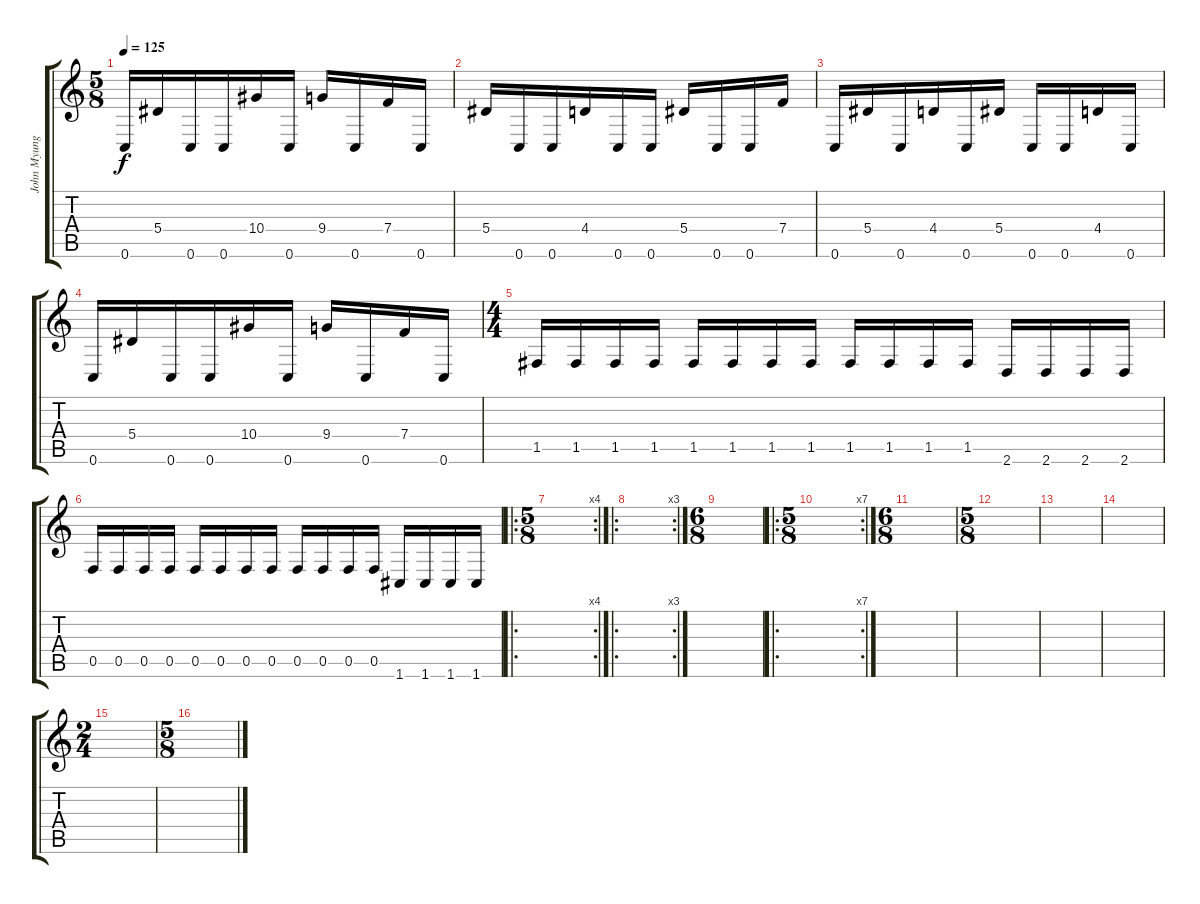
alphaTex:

\track ("John Myung" "John Myung") {instrument electricbassfinger}
\staff {score tabs}
\tuning (C4 Ab3 Eb3 Bb2 F2 C2) {hide}
\ts (5 8)
\tempo 125
\clef g2
\ks c
0.6.16{dy f} 5.4.16 0.6.16 0.6.16 10.4.16 0.6.16 9.4.16 0.6.16 7.4.16 0.6.16 |
5.4.16 0.6.16 0.6.16 4.4.16 0.6.16 0.6.16 5.4.16 0.6.16 0.6.16 7.4.16 |
0.6.16 5.4.16 0.6.16 4.4.16 0.6.16 5.4.16 0.6.16 0.6.16 4.4.16 0.6.16 |
0.6.16 5.4.16 0.6.16 0.6.16 10.4.16 0.6.16 9.4.16 0.6.16 7.4.16 0.6.16 |
\ts (4 4)
1.5.16 1.5.16 1.5.16 1.5.16 1.5.16 1.5.16 1.5.16 1.5.16 1.5.16 1.5.16 1.5.16 1.5.16 2.6.16 2.6.16 2.6.16 2.6.16 |
0.5.16 0.5.16 0.5.16 0.5.16 0.5.16 0.5.16 0.5.16 0.5.16 0.5.16 0.5.16 0.5.16 0.5.16 1.6.16 1.6.16 1.6.16 1.6.16 |
\ro
\rc 4
\ts (5 8)
|
\ro
\rc 3
|
\ts (6 8)
|
\ro
\rc 7
\ts (5 8)
|
\ts (6 8)
|
\ts (5 8)
|
|
|
\ts (2 4)
|
\ts (5 8)
